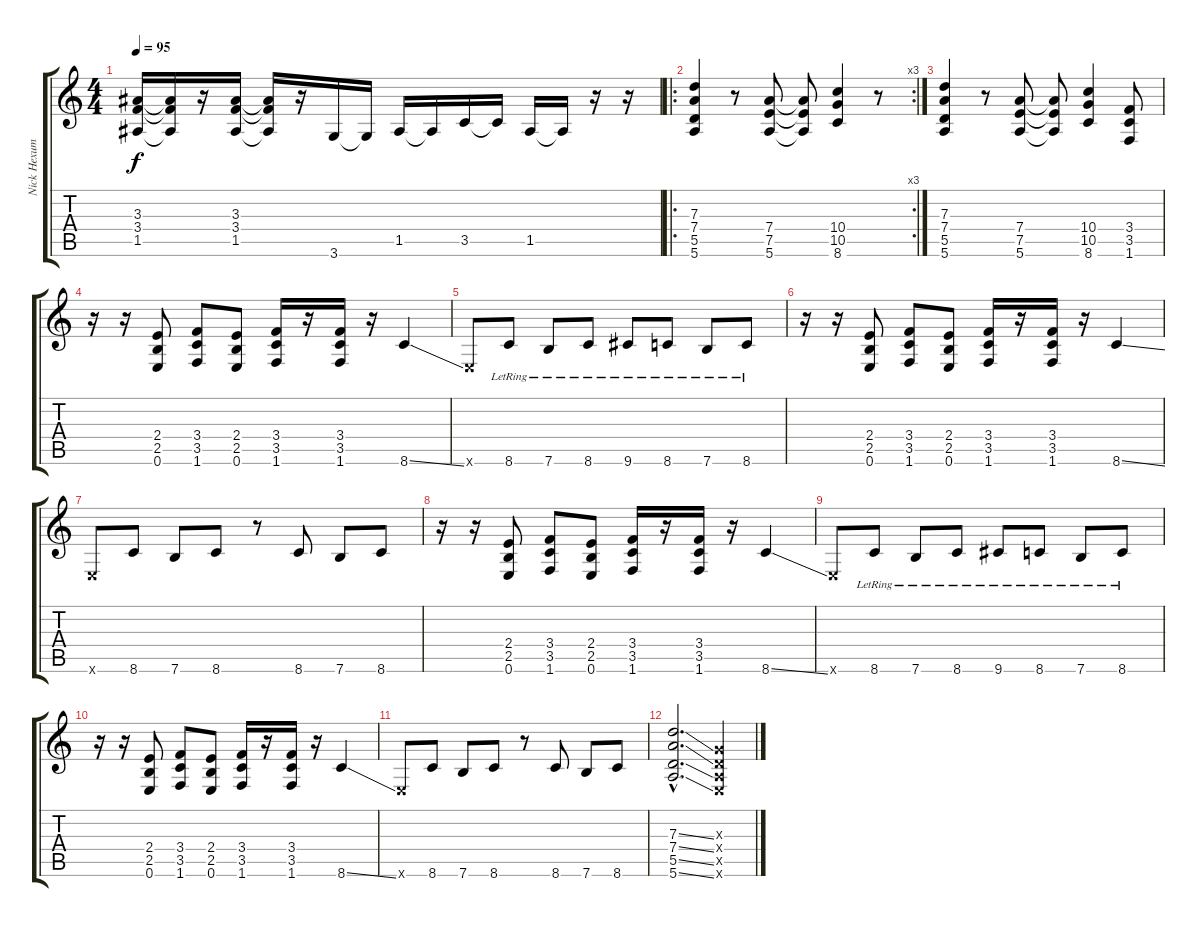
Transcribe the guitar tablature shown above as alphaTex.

\track ("Nick Hexum" "Nick Hexum") {instrument overdrivenguitar}
\staff {score tabs}
\tuning (E4 B3 G3 D3 A2 E2) {hide}
\ts (4 4)
\tempo 95
\clef g2
\ks c
(3.3 3.4 1.5).16{dy f} (3.3{t} 3.4{t} 1.5{t}).16 r.16 (3.3 3.4 1.5).16 (3.3{t} 3.4{t} 1.5{t}).16 r.16 3.6.16 3.6{t}.16 1.5.16 1.5{t}.16 3.5.16 3.5{t}.16 1.5.16 1.5{t}.16 r.16 r.16 |
\ro
\rc 3
(7.3 7.4 5.5 5.6).4 r.8 (7.4 7.5 5.6).8 (7.4{t} 7.5{t} 5.6{t}).8 (10.4 10.5 8.6).4 r.8 |
(7.3 7.4 5.5 5.6).4 r.8 (7.4 7.5 5.6).8 (7.4{t} 7.5{t} 5.6{t}).8 (10.4 10.5 8.6).4 (3.4 3.5 1.6).8 |
r.16 r.16 (2.4 2.5 0.6).8 (3.4 3.5 1.6).8 (2.4 2.5 0.6).8 (3.4 3.5 1.6).16 r.16 (3.4 3.5 1.6).16 r.16 8.6{ss}.4 |
0.6{x}.8 8.6{lr}.8 7.6{lr}.8 8.6{lr}.8 9.6{lr}.8 8.6{lr}.8 7.6{lr}.8 8.6{lr}.8 |
r.16 r.16 (2.4 2.5 0.6).8 (3.4 3.5 1.6).8 (2.4 2.5 0.6).8 (3.4 3.5 1.6).16 r.16 (3.4 3.5 1.6).16 r.16 8.6{ss}.4 |
0.6{x}.8 8.6.8 7.6.8 8.6.8 r.8 8.6.8 7.6.8 8.6.8 |
r.16 r.16 (2.4 2.5 0.6).8 (3.4 3.5 1.6).8 (2.4 2.5 0.6).8 (3.4 3.5 1.6).16 r.16 (3.4 3.5 1.6).16 r.16 8.6{ss}.4 |
0.6{x}.8 8.6{lr}.8 7.6{lr}.8 8.6{lr}.8 9.6{lr}.8 8.6{lr}.8 7.6{lr}.8 8.6{lr}.8 |
r.16 r.16 (2.4 2.5 0.6).8 (3.4 3.5 1.6).8 (2.4 2.5 0.6).8 (3.4 3.5 1.6).16 r.16 (3.4 3.5 1.6).16 r.16 8.6{ss}.4 |
0.6{x}.8 8.6.8 7.6.8 8.6.8 r.8 8.6.8 7.6.8 8.6.8 |
(7.3{ss hac} 7.4{ss hac} 5.5{ss hac} 5.6{ss hac}).2{d} (0.3{x} 0.4{x} 0.5{x} 0.6{x}).4
